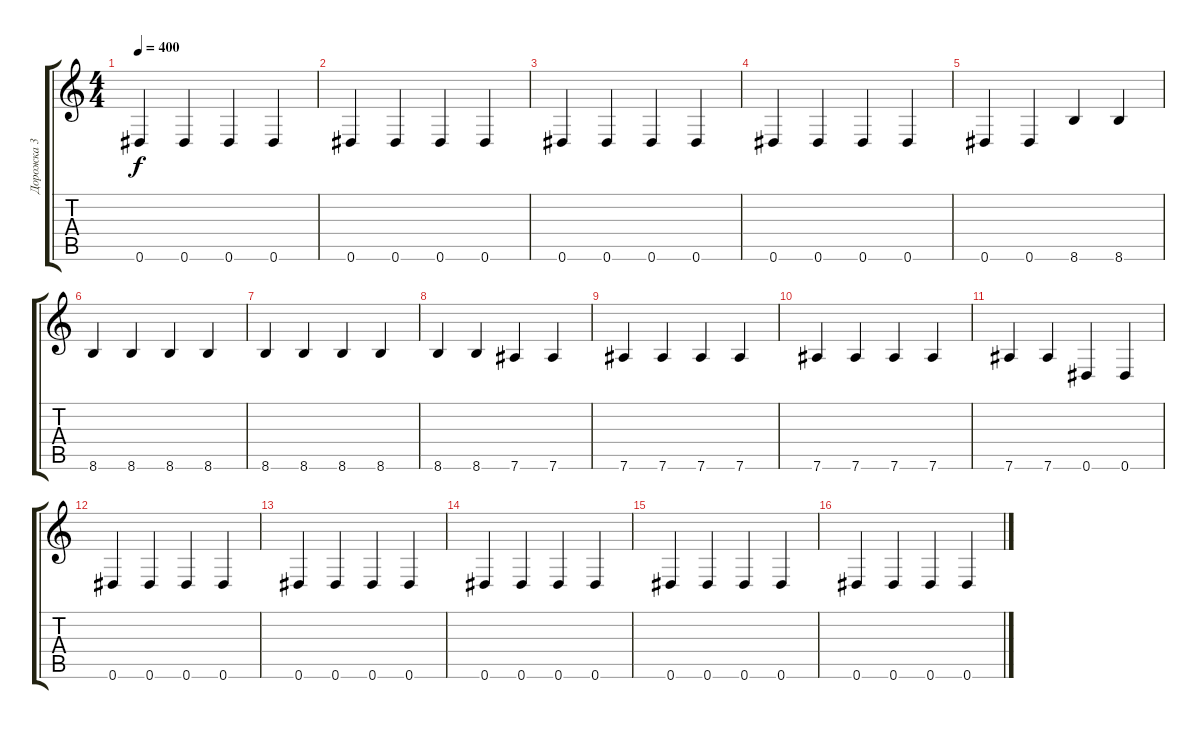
\track ("Дорожка 3" "Дорожка 3") {instrument electricbassfinger}
\staff {score tabs}
\tuning (Eb4 Bb3 Gb3 Db3 Ab2 Eb2) {hide}
\ts (4 4)
\tempo 400
\clef g2
\ks c
0.6.4{dy f} 0.6.4 0.6.4 0.6.4 |
0.6.4 0.6.4 0.6.4 0.6.4 |
0.6.4 0.6.4 0.6.4 0.6.4 |
0.6.4 0.6.4 0.6.4 0.6.4 |
0.6.4 0.6.4 8.6.4 8.6.4 |
8.6.4 8.6.4 8.6.4 8.6.4 |
8.6.4 8.6.4 8.6.4 8.6.4 |
8.6.4 8.6.4 7.6.4 7.6.4 |
7.6.4 7.6.4 7.6.4 7.6.4 |
7.6.4 7.6.4 7.6.4 7.6.4 |
7.6.4 7.6.4 0.6.4 0.6.4 |
0.6.4 0.6.4 0.6.4 0.6.4 |
0.6.4 0.6.4 0.6.4 0.6.4 |
0.6.4 0.6.4 0.6.4 0.6.4 |
0.6.4 0.6.4 0.6.4 0.6.4 |
0.6.4 0.6.4 0.6.4 0.6.4
